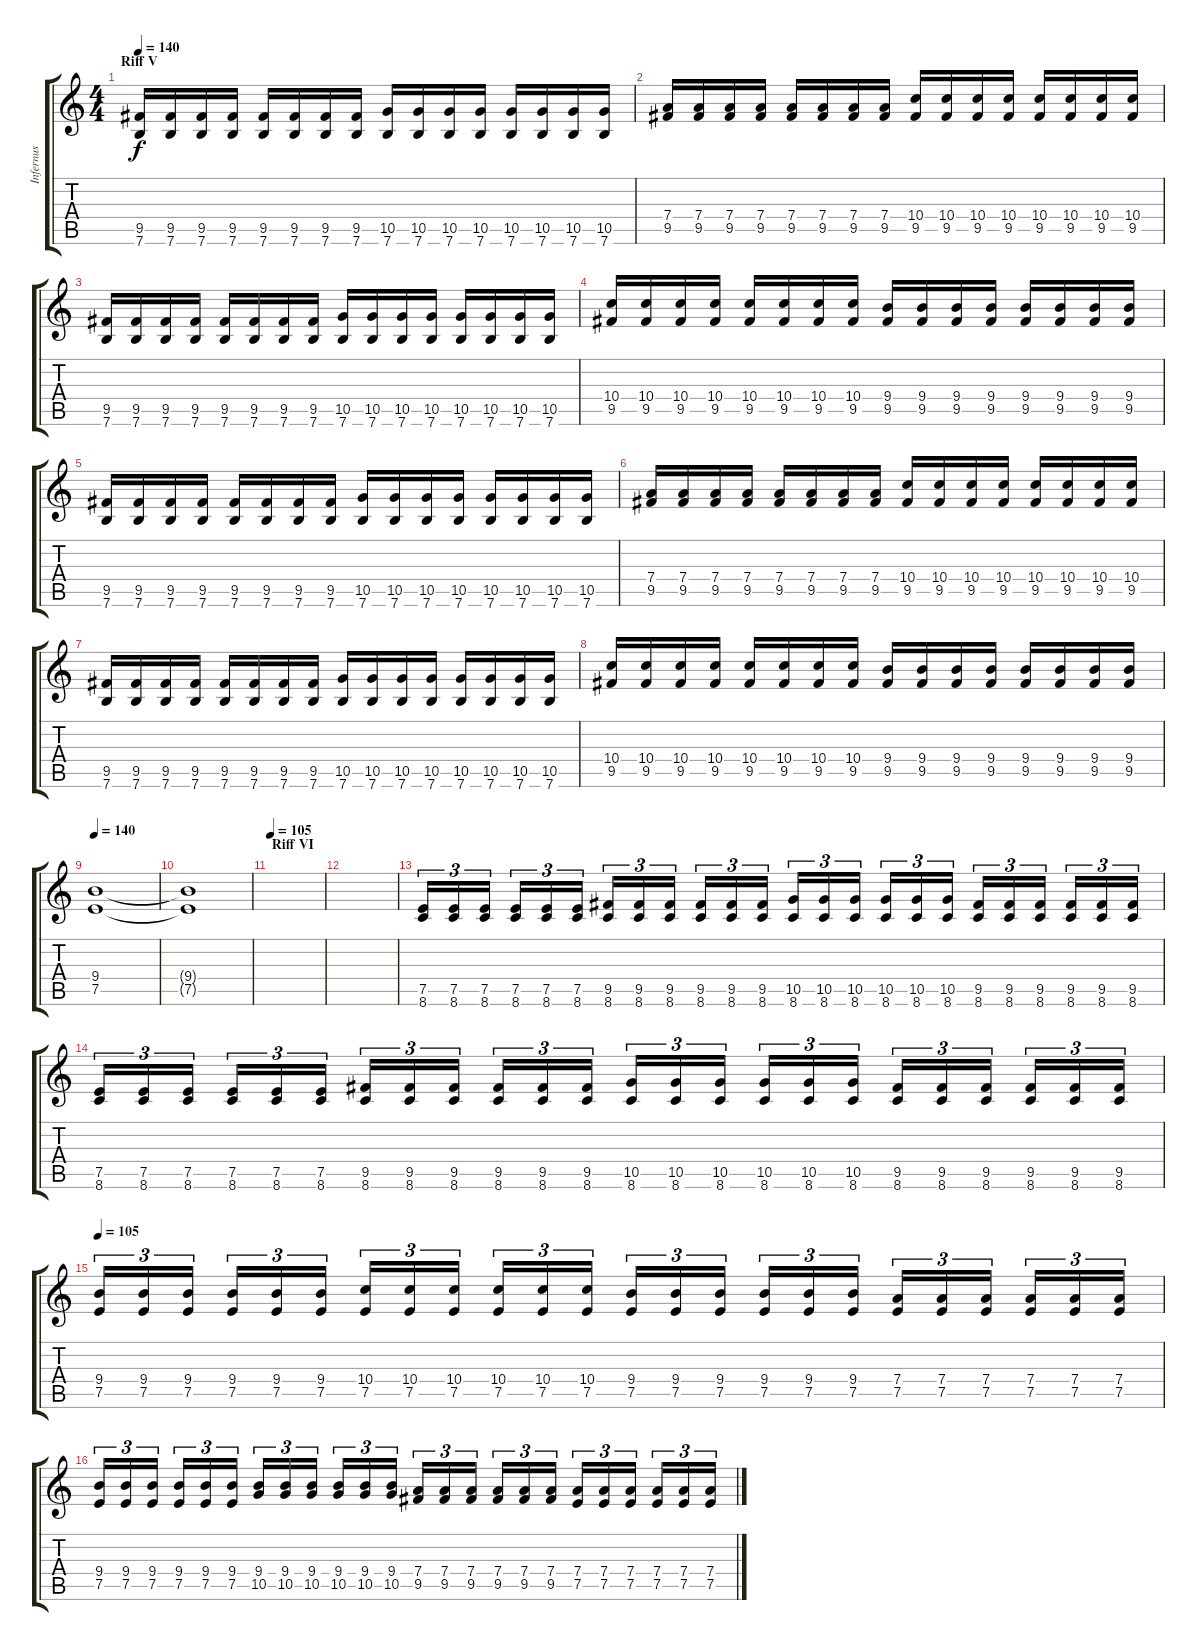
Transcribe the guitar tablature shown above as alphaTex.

\track ("Infernus" "Infernus") {instrument distortionguitar}
\staff {score tabs}
\tuning (E4 B3 G3 D3 A2 E2) {hide}
\ts (4 4)
\section ("" "Riff V")
\tempo 140
\clef g2
\ks c
(9.5 7.6).16{dy f} (9.5 7.6).16 (9.5 7.6).16 (9.5 7.6).16 (9.5 7.6).16 (9.5 7.6).16 (9.5 7.6).16 (9.5 7.6).16 (10.5 7.6).16 (10.5 7.6).16 (10.5 7.6).16 (10.5 7.6).16 (10.5 7.6).16 (10.5 7.6).16 (10.5 7.6).16 (10.5 7.6).16 |
(7.4 9.5).16 (7.4 9.5).16 (7.4 9.5).16 (7.4 9.5).16 (7.4 9.5).16 (7.4 9.5).16 (7.4 9.5).16 (7.4 9.5).16 (10.4 9.5).16 (10.4 9.5).16 (10.4 9.5).16 (10.4 9.5).16 (10.4 9.5).16 (10.4 9.5).16 (10.4 9.5).16 (10.4 9.5).16 |
(9.5 7.6).16 (9.5 7.6).16 (9.5 7.6).16 (9.5 7.6).16 (9.5 7.6).16 (9.5 7.6).16 (9.5 7.6).16 (9.5 7.6).16 (10.5 7.6).16 (10.5 7.6).16 (10.5 7.6).16 (10.5 7.6).16 (10.5 7.6).16 (10.5 7.6).16 (10.5 7.6).16 (10.5 7.6).16 |
(10.4 9.5).16 (10.4 9.5).16 (10.4 9.5).16 (10.4 9.5).16 (10.4 9.5).16 (10.4 9.5).16 (10.4 9.5).16 (10.4 9.5).16 (9.4 9.5).16 (9.4 9.5).16 (9.4 9.5).16 (9.4 9.5).16 (9.4 9.5).16 (9.4 9.5).16 (9.4 9.5).16 (9.4 9.5).16 |
(9.5 7.6).16 (9.5 7.6).16 (9.5 7.6).16 (9.5 7.6).16 (9.5 7.6).16 (9.5 7.6).16 (9.5 7.6).16 (9.5 7.6).16 (10.5 7.6).16 (10.5 7.6).16 (10.5 7.6).16 (10.5 7.6).16 (10.5 7.6).16 (10.5 7.6).16 (10.5 7.6).16 (10.5 7.6).16 |
(7.4 9.5).16 (7.4 9.5).16 (7.4 9.5).16 (7.4 9.5).16 (7.4 9.5).16 (7.4 9.5).16 (7.4 9.5).16 (7.4 9.5).16 (10.4 9.5).16 (10.4 9.5).16 (10.4 9.5).16 (10.4 9.5).16 (10.4 9.5).16 (10.4 9.5).16 (10.4 9.5).16 (10.4 9.5).16 |
(9.5 7.6).16 (9.5 7.6).16 (9.5 7.6).16 (9.5 7.6).16 (9.5 7.6).16 (9.5 7.6).16 (9.5 7.6).16 (9.5 7.6).16 (10.5 7.6).16 (10.5 7.6).16 (10.5 7.6).16 (10.5 7.6).16 (10.5 7.6).16 (10.5 7.6).16 (10.5 7.6).16 (10.5 7.6).16 |
(10.4 9.5).16 (10.4 9.5).16 (10.4 9.5).16 (10.4 9.5).16 (10.4 9.5).16 (10.4 9.5).16 (10.4 9.5).16 (10.4 9.5).16 (9.4 9.5).16 (9.4 9.5).16 (9.4 9.5).16 (9.4 9.5).16 (9.4 9.5).16 (9.4 9.5).16 (9.4 9.5).16 (9.4 9.5).16 |
\tempo 140
(9.4 7.5).1 |
(9.4{t} 7.5{t}).1 |
\section ("" "Riff VI")
\tempo 105
|
|
(7.5 8.6).16{tu (3 2)} (7.5 8.6).16{tu (3 2)} (7.5 8.6).16{tu (3 2)} (7.5 8.6).16{tu (3 2)} (7.5 8.6).16{tu (3 2)} (7.5 8.6).16{tu (3 2)} (9.5 8.6).16{tu (3 2)} (9.5 8.6).16{tu (3 2)} (9.5 8.6).16{tu (3 2)} (9.5 8.6).16{tu (3 2)} (9.5 8.6).16{tu (3 2)} (9.5 8.6).16{tu (3 2)} (10.5 8.6).16{tu (3 2)} (10.5 8.6).16{tu (3 2)} (10.5 8.6).16{tu (3 2)} (10.5 8.6).16{tu (3 2)} (10.5 8.6).16{tu (3 2)} (10.5 8.6).16{tu (3 2)} (9.5 8.6).16{tu (3 2)} (9.5 8.6).16{tu (3 2)} (9.5 8.6).16{tu (3 2)} (9.5 8.6).16{tu (3 2)} (9.5 8.6).16{tu (3 2)} (9.5 8.6).16{tu (3 2)} |
(7.5 8.6).16{tu (3 2)} (7.5 8.6).16{tu (3 2)} (7.5 8.6).16{tu (3 2)} (7.5 8.6).16{tu (3 2)} (7.5 8.6).16{tu (3 2)} (7.5 8.6).16{tu (3 2)} (9.5 8.6).16{tu (3 2)} (9.5 8.6).16{tu (3 2)} (9.5 8.6).16{tu (3 2)} (9.5 8.6).16{tu (3 2)} (9.5 8.6).16{tu (3 2)} (9.5 8.6).16{tu (3 2)} (10.5 8.6).16{tu (3 2)} (10.5 8.6).16{tu (3 2)} (10.5 8.6).16{tu (3 2)} (10.5 8.6).16{tu (3 2)} (10.5 8.6).16{tu (3 2)} (10.5 8.6).16{tu (3 2)} (9.5 8.6).16{tu (3 2)} (9.5 8.6).16{tu (3 2)} (9.5 8.6).16{tu (3 2)} (9.5 8.6).16{tu (3 2)} (9.5 8.6).16{tu (3 2)} (9.5 8.6).16{tu (3 2)} |
\tempo 105
(9.4 7.5).16{tu (3 2)} (9.4 7.5).16{tu (3 2)} (9.4 7.5).16{tu (3 2)} (9.4 7.5).16{tu (3 2)} (9.4 7.5).16{tu (3 2)} (9.4 7.5).16{tu (3 2)} (10.4 7.5).16{tu (3 2)} (10.4 7.5).16{tu (3 2)} (10.4 7.5).16{tu (3 2)} (10.4 7.5).16{tu (3 2)} (10.4 7.5).16{tu (3 2)} (10.4 7.5).16{tu (3 2)} (9.4 7.5).16{tu (3 2)} (9.4 7.5).16{tu (3 2)} (9.4 7.5).16{tu (3 2)} (9.4 7.5).16{tu (3 2)} (9.4 7.5).16{tu (3 2)} (9.4 7.5).16{tu (3 2)} (7.4 7.5).16{tu (3 2)} (7.4 7.5).16{tu (3 2)} (7.4 7.5).16{tu (3 2)} (7.4 7.5).16{tu (3 2)} (7.4 7.5).16{tu (3 2)} (7.4 7.5).16{tu (3 2)} |
(9.4 7.5).16{tu (3 2)} (9.4 7.5).16{tu (3 2)} (9.4 7.5).16{tu (3 2)} (9.4 7.5).16{tu (3 2)} (9.4 7.5).16{tu (3 2)} (9.4 7.5).16{tu (3 2)} (9.4 10.5).16{tu (3 2)} (9.4 10.5).16{tu (3 2)} (9.4 10.5).16{tu (3 2)} (9.4 10.5).16{tu (3 2)} (9.4 10.5).16{tu (3 2)} (9.4 10.5).16{tu (3 2)} (7.4 9.5).16{tu (3 2)} (7.4 9.5).16{tu (3 2)} (7.4 9.5).16{tu (3 2)} (7.4 9.5).16{tu (3 2)} (7.4 9.5).16{tu (3 2)} (7.4 9.5).16{tu (3 2)} (7.4 7.5).16{tu (3 2)} (7.4 7.5).16{tu (3 2)} (7.4 7.5).16{tu (3 2)} (7.4 7.5).16{tu (3 2)} (7.4 7.5).16{tu (3 2)} (7.4 7.5).16{tu (3 2)}
